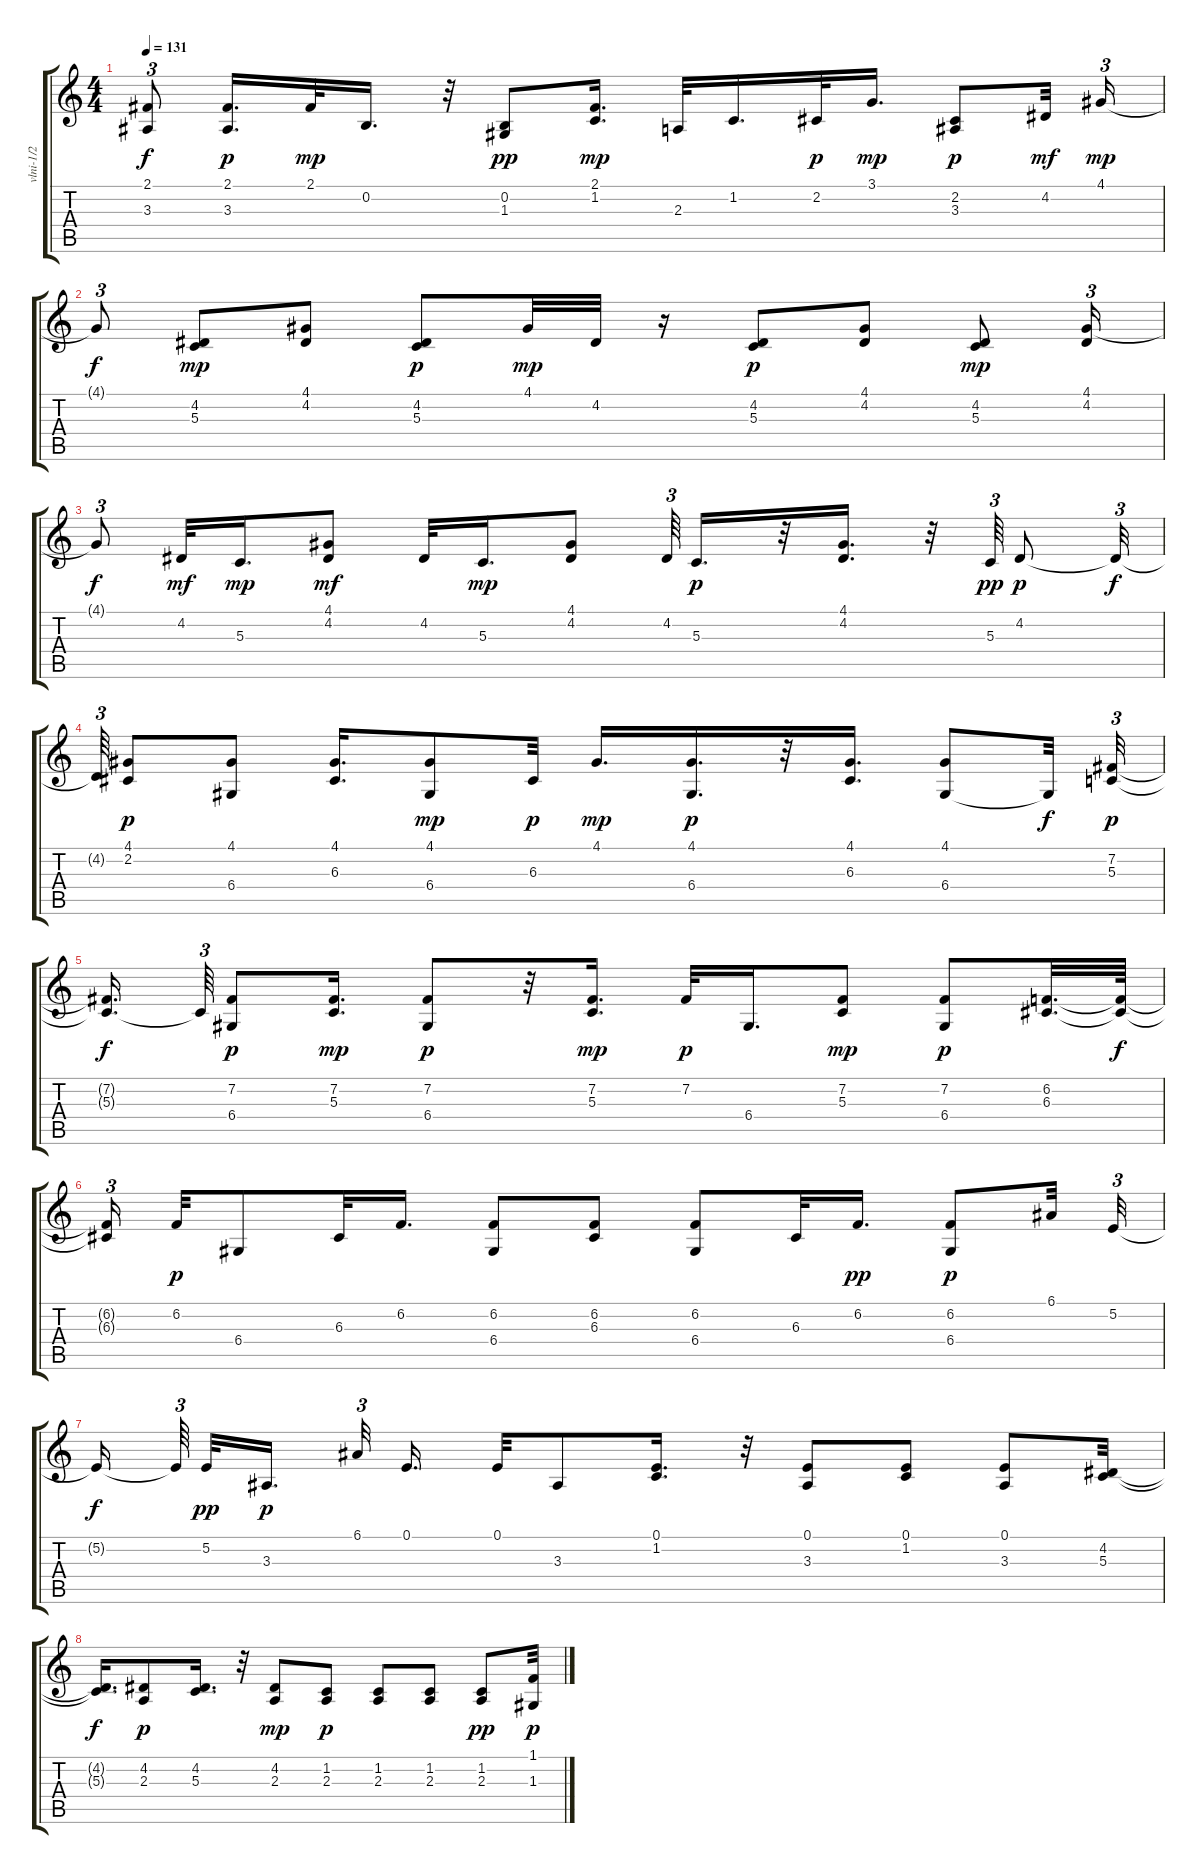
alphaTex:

\track ("vlni-1/2" "vlni-1/2") {instrument stringensemble2}
\staff {score tabs}
\tuning (E4 B3 G3 D3 A2 E2) {hide}
\ts (4 4)
\tempo 131
\clef g2
\ks c
(2.1{t} 3.3{t}).8{tu (3 2) dy f} (2.1 3.3).16{d dy p} 2.1.32{dy mp} 0.2.16{d} r.32 (0.2 1.3).8{dy pp} (2.1 1.2).16{d dy mp} 2.3.32 1.2.16{d} 2.2.32{dy p} 3.1.16{d dy mp} (2.2 3.3).8{dy p} 4.2.32{dy mf beam splitsecondary} 4.1.16{tu (3 2) dy mp} |
4.1{t}.8{tu (3 2) dy f} (4.2 5.3).8{dy mp} (4.1 4.2).8 (4.2 5.3).8{dy p} 4.1.32{dy mp} 4.2.32 r.16 (4.2 5.3).8{dy p} (4.1 4.2).8 (4.2 5.3).8{dy mp} (4.1 4.2).16{tu (3 2)} |
4.1{t}.8{tu (3 2) dy f} 4.2.32{dy mf} 5.3.16{d dy mp} (4.1 4.2).8{dy mf} 4.2.32 5.3.16{d dy mp} (4.1 4.2).8 4.2.64{tu (3 2)} 5.3.16{d dy p} r.32 (4.1 4.2).16{d} r.32 5.3.64{tu (3 2) dy pp} 4.2.8{dy p} 4.2{t}.32{tu (3 2) dy f} |
4.2{t}.64{tu (3 2)} (4.1 2.2).8{dy p} (4.1 6.4).8 (4.1 6.3).16{d} (4.1 6.4).8{dy mp} 6.3.32{dy p} 4.1.16{d dy mp} (4.1 6.4).16{d dy p} r.32 (4.1 6.3).16{d} (4.1 6.4).8 6.4{t}.32{dy f} (7.2 5.3).32{tu (3 2) dy p} |
(7.2{t} 5.3{t}).16{d dy f beam splitsecondary} 5.3{t}.64{tu (3 2)} (7.2 6.4).8{dy p} (7.2 5.3).16{d dy mp} (7.2 6.4).8{dy p} r.32 (7.2 5.3).16{d dy mp} 7.2.32{dy p} 6.4.16{d} (7.2 5.3).8{dy mp} (7.2 6.4).8{dy p} (6.2 6.3).32{d} (6.2{t} 6.3{t}).64{dy f} |
(6.2{t} 6.3{t}).16{tu (3 2) beam splitsecondary} 6.2.32{dy p} 6.4.8 6.3.32 6.2.16{d} (6.2 6.4).8 (6.2 6.3).8 (6.2 6.4).8 6.3.32 6.2.16{d dy pp} (6.2 6.4).8{dy p} 6.1.32 5.2.32{tu (3 2)} |
5.2{t}.16{dy f beam splitsecondary} 5.2{t}.64{tu (3 2) beam splitsecondary} 5.2.32{dy pp} 3.3.16{d dy p beam splitsecondary} 6.1.32{tu (3 2)} 0.1.16{d} 0.1.32 3.3.8 (0.1 1.2).16{d} r.32 (0.1 3.3).8 (0.1 1.2).8 (0.1 3.3).8 (4.2 5.3).32 |
(4.2{t} 5.3{t}).16{d dy f} (4.2 2.3).8{dy p} (4.2 5.3).16{d} r.32 (4.2 2.3).8{dy mp} (1.2 2.3).8{dy p} (1.2 2.3).8 (1.2 2.3).8 (1.2 2.3).8{dy pp} (1.1 1.3).32{dy p}
